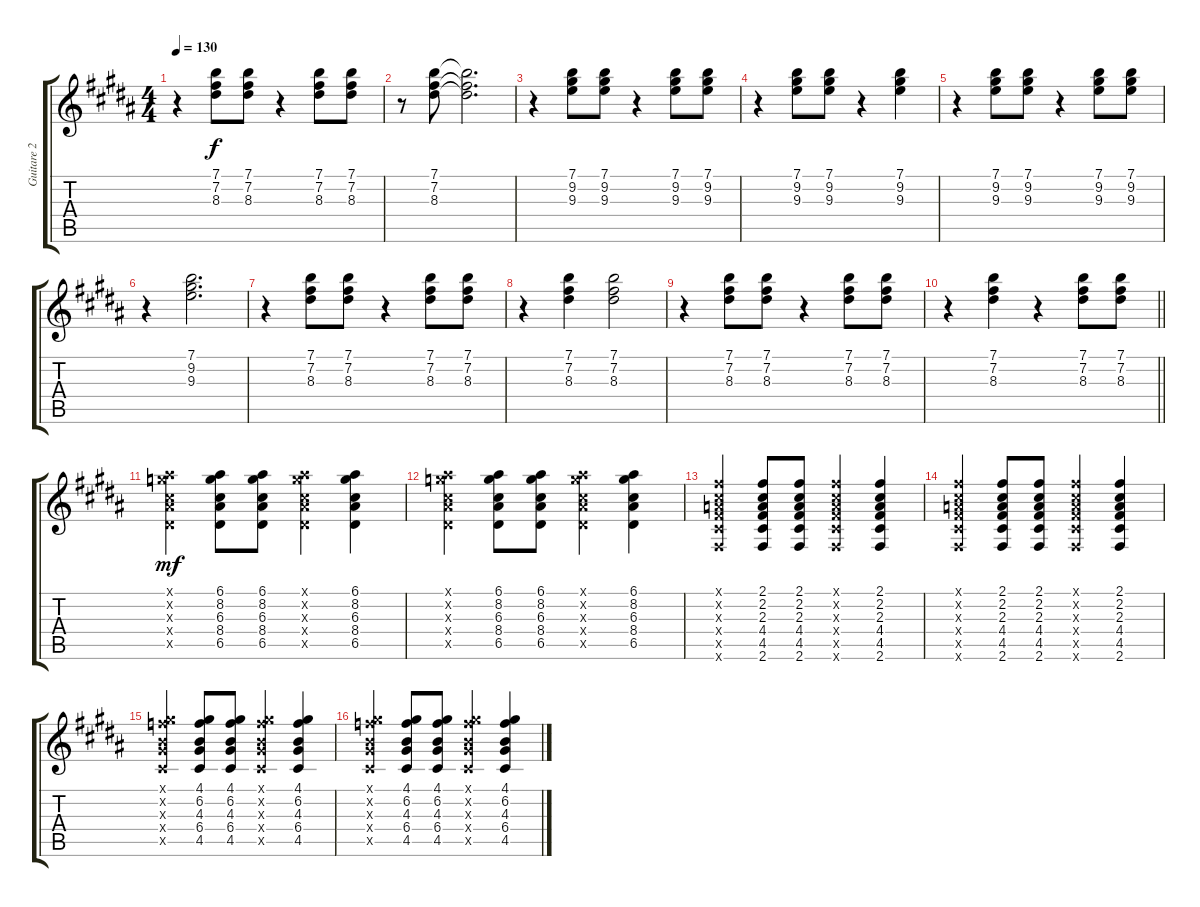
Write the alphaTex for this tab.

\track ("Guitare 2" "Guitare 2") {instrument electricguitarjazz}
\staff {score tabs}
\tuning (E4 B3 G3 D3 A2 E2) {hide}
\ts (4 4)
\tempo 130
\clef g2
\ks b
r.4{dy f} (7.1 7.2 8.3).8 (7.1 7.2 8.3).8 r.4 (7.1 7.2 8.3).8 (7.1 7.2 8.3).8 |
r.8 (7.1 7.2 8.3).8 (7.1{t} 7.2{t} 8.3{t}).2{d} |
r.4 (7.1 9.2 9.3).8 (7.1 9.2 9.3).8 r.4 (7.1 9.2 9.3).8 (7.1 9.2 9.3).8 |
r.4 (7.1 9.2 9.3).8 (7.1 9.2 9.3).8 r.4 (7.1 9.2 9.3).4 |
r.4 (7.1 9.2 9.3).8 (7.1 9.2 9.3).8 r.4 (7.1 9.2 9.3).8 (7.1 9.2 9.3).8 |
r.4 (7.1 9.2 9.3).2{d} |
r.4 (7.1 7.2 8.3).8 (7.1 7.2 8.3).8 r.4 (7.1 7.2 8.3).8 (7.1 7.2 8.3).8 |
r.4 (7.1 7.2 8.3).4 (7.1 7.2 8.3).2 |
r.4 (7.1 7.2 8.3).8 (7.1 7.2 8.3).8 r.4 (7.1 7.2 8.3).8 (7.1 7.2 8.3).8 |
\barLineRight lightlight
r.4 (7.1 7.2 8.3).4 r.4 (7.1 7.2 8.3).8 (7.1 7.2 8.3).8 |
(6.1{x} 8.2{x} 6.3{x} 8.4{x} 6.5{x}).4{dy mf} (6.1 8.2 6.3 8.4 6.5).8 (6.1 8.2 6.3 8.4 6.5).8 (6.1{x} 8.2{x} 6.3{x} 8.4{x} 6.5{x}).4 (6.1 8.2 6.3 8.4 6.5).4 |
(6.1{x} 8.2{x} 6.3{x} 8.4{x} 6.5{x}).4 (6.1 8.2 6.3 8.4 6.5).8 (6.1 8.2 6.3 8.4 6.5).8 (6.1{x} 8.2{x} 6.3{x} 8.4{x} 6.5{x}).4 (6.1 8.2 6.3 8.4 6.5).4 |
(2.1{x} 2.2{x} 2.3{x} 4.4{x} 4.5{x} 2.6{x}).4 (2.1 2.2 2.3 4.4 4.5 2.6).8 (2.1 2.2 2.3 4.4 4.5 2.6).8 (2.1{x} 2.2{x} 2.3{x} 4.4{x} 4.5{x} 2.6{x}).4 (2.1 2.2 2.3 4.4 4.5 2.6).4 |
(2.1{x} 2.2{x} 2.3{x} 4.4{x} 4.5{x} 2.6{x}).4 (2.1 2.2 2.3 4.4 4.5 2.6).8 (2.1 2.2 2.3 4.4 4.5 2.6).8 (2.1{x} 2.2{x} 2.3{x} 4.4{x} 4.5{x} 2.6{x}).4 (2.1 2.2 2.3 4.4 4.5 2.6).4 |
(4.1{x} 6.2{x} 4.3{x} 6.4{x} 4.5{x}).4 (4.1 6.2 4.3 6.4 4.5).8 (4.1 6.2 4.3 6.4 4.5).8 (4.1{x} 6.2{x} 4.3{x} 6.4{x} 4.5{x}).4 (4.1 6.2 4.3 6.4 4.5).4 |
(4.1{x} 6.2{x} 4.3{x} 6.4{x} 4.5{x}).4 (4.1 6.2 4.3 6.4 4.5).8 (4.1 6.2 4.3 6.4 4.5).8 (4.1{x} 6.2{x} 4.3{x} 6.4{x} 4.5{x}).4 (4.1 6.2 4.3 6.4 4.5).4
